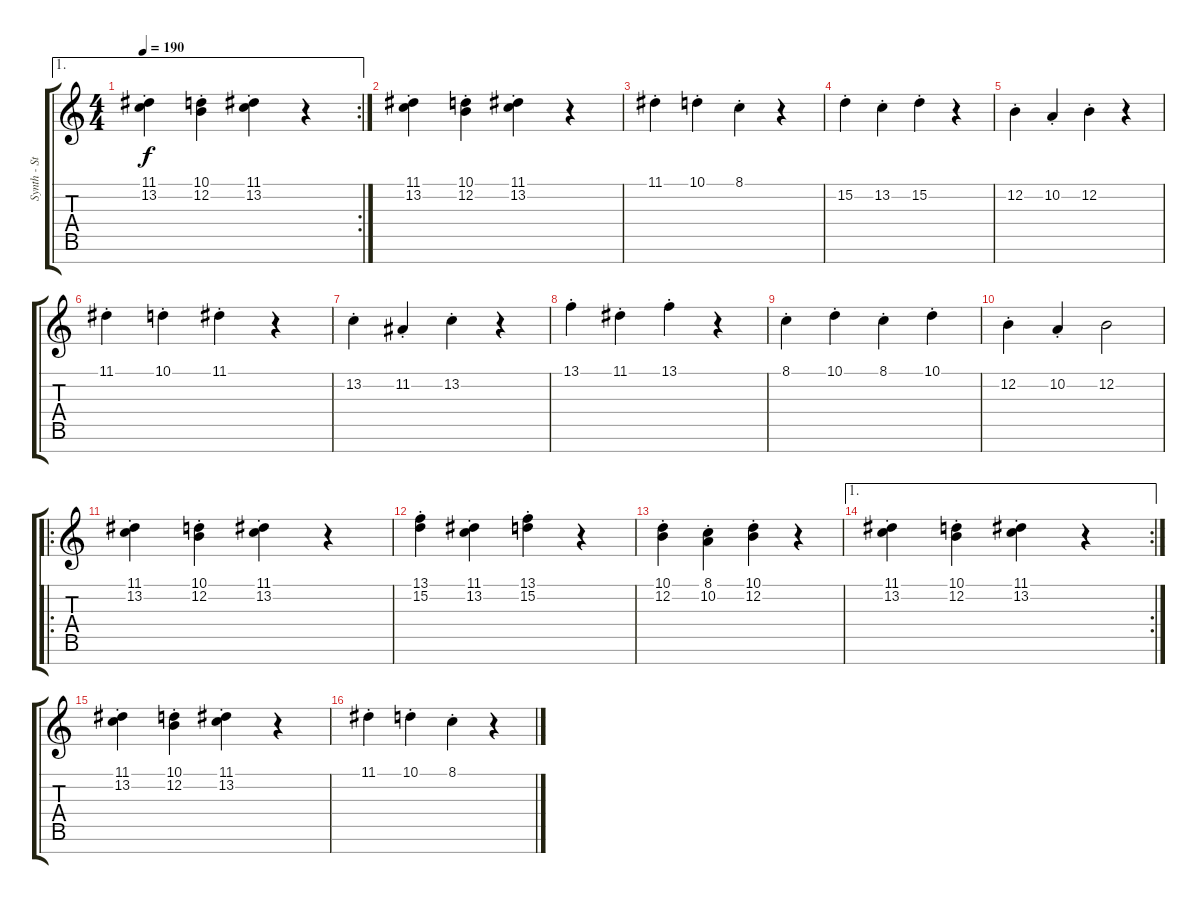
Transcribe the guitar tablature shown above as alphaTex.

\track ("Synth - Strings" "Synth - St") {instrument stringensemble1}
\staff {score tabs}
\tuning (E4 B3 G3 D3 A2 E2 B1) {hide}
\ae 1
\rc 2
\ts (4 4)
\tempo 190
\clef g2
\ks c
(11.1{st} 13.2{st}).4{dy f} (10.1{st} 12.2{st}).4 (11.1{st} 13.2{st}).4 r.4 |
(11.1{st} 13.2{st}).4 (10.1{st} 12.2{st}).4 (11.1{st} 13.2{st}).4 r.4 |
11.1{st}.4 10.1{st}.4 8.1{st}.4 r.4 |
15.2{st}.4 13.2{st}.4 15.2{st}.4 r.4 |
12.2{st}.4 10.2{st}.4 12.2{st}.4 r.4 |
11.1{st}.4 10.1{st}.4 11.1{st}.4 r.4 |
13.2{st}.4 11.2{st}.4 13.2{st}.4 r.4 |
13.1{st}.4 11.1{st}.4 13.1{st}.4 r.4 |
8.1{st}.4 10.1{st}.4 8.1{st}.4 10.1{st}.4 |
12.2{st}.4 10.2{st}.4 12.2.2 |
\ro
(11.1{st} 13.2{st}).4 (10.1{st} 12.2{st}).4 (11.1{st} 13.2{st}).4 r.4 |
(13.1{st} 15.2{st}).4 (11.1{st} 13.2{st}).4 (13.1{st} 15.2{st}).4 r.4 |
(10.1{st} 12.2{st}).4 (8.1{st} 10.2{st}).4 (10.1{st} 12.2{st}).4 r.4 |
\ae 1
\rc 2
(11.1{st} 13.2{st}).4 (10.1{st} 12.2{st}).4 (11.1{st} 13.2{st}).4 r.4 |
(11.1{st} 13.2{st}).4 (10.1{st} 12.2{st}).4 (11.1{st} 13.2{st}).4 r.4 |
11.1{st}.4 10.1{st}.4 8.1{st}.4 r.4
